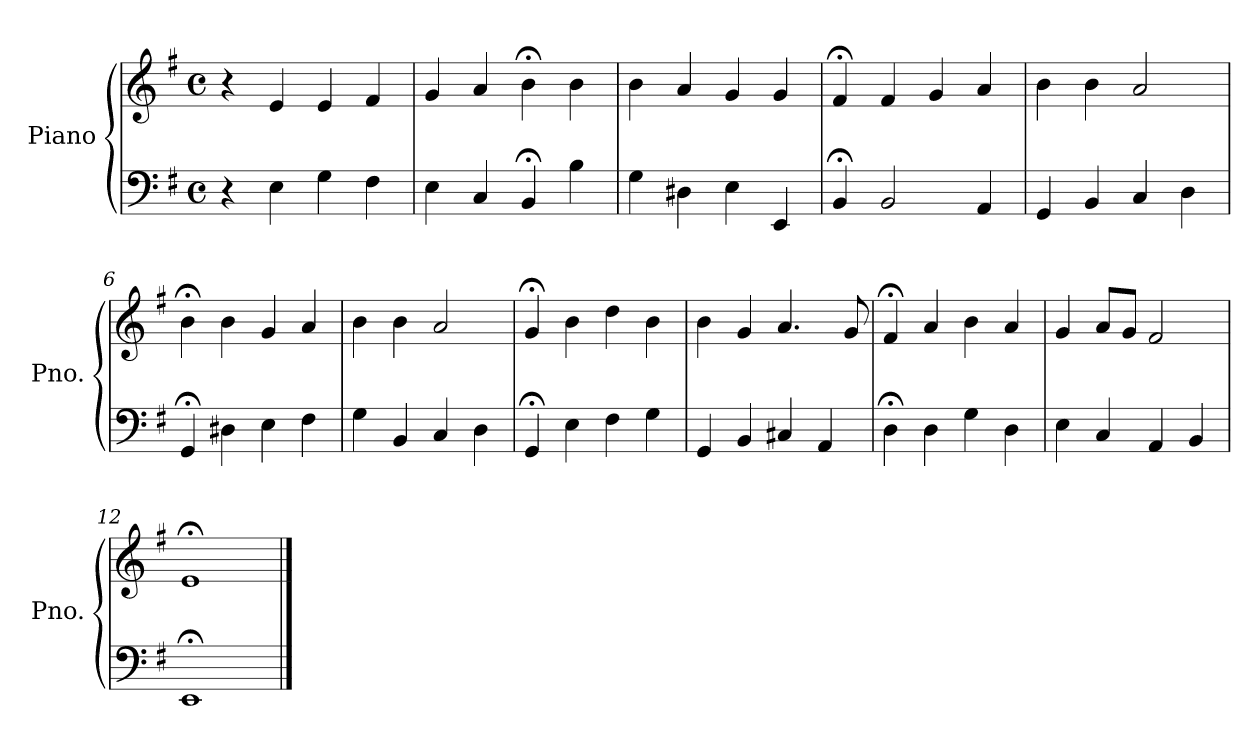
**kern	**kern
*part1	*part1
*staff2	*staff1
*I"Piano	*
*I'Pno.	*
*clefF4	*clefG2
*k[f#]	*k[f#]
*M4/4	*M4/4
*met(c)	*met(c)
=1	=1
4r	4r
4E\	4e/
4G\	4e/
4F#\	4f#/
=2	=2
4E\	4g/
4C/	4a/
4BB;</	4b;<\
4B\	4b\
=3	=3
4G\	4b\
4D#X\	4a/
4E\	4g/
4EE/	4g/
=4	=4
4BB;</	4f#;</
2BB/	4f#/
.	4g/
4AA/	4a/
=5	=5
4GG/	4b\
4BB/	4b\
4C/	2a/
4D\	.
=6	=6
4GG;</	4b;<\
4D#X\	4b\
4E\	4g/
4F#\	4a/
=7	=7
4G\	4b\
4BB/	4b\
4C/	2a/
4D\	.
!!LO:LB:g=z
=8	=8
4GG;</	4g;</
4E\	4b\
4F#\	4dd\
4G\	4b\
=9	=9
4GG/	4b\
4BB/	4g/
4C#X/	4.a/
4AA/	.
.	8g/
=10	=10
4D;<\	4f#;</
4D\	4a/
4G\	4b\
4D\	4a/
=11	=11
4E\	4g/
4C/	8a/L
.	8g/J
4AA/	2f#/
4BB/	.
=12	=12
1EE;<	1e;<
==	==
*-	*-
